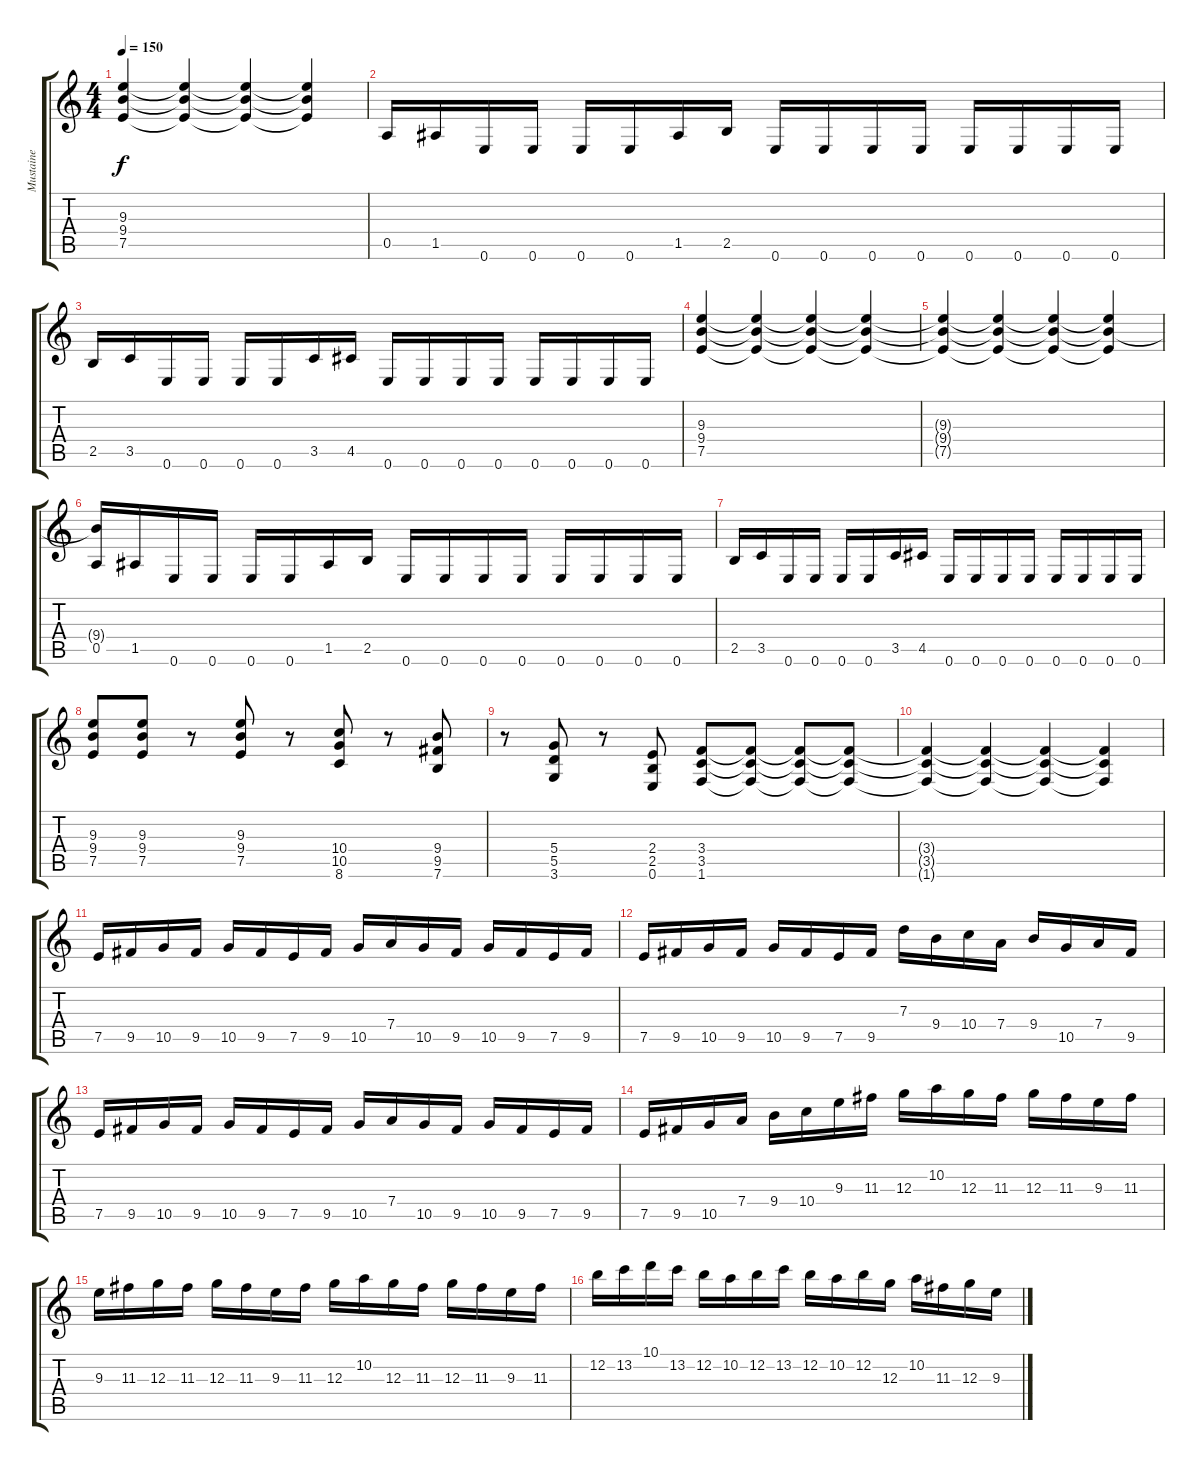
\track ("Mustaine" "Mustaine") {instrument overdrivenguitar}
\staff {score tabs}
\tuning (E4 B3 G3 D3 A2 E2) {hide}
\ts (4 4)
\tempo 150
\clef g2
\ks c
(9.3{t} 9.4{t} 7.5{t}).4{dy f} (9.3{t} 9.4{t} 7.5{t}).4 (9.3{t} 9.4{t} 7.5{t}).4 (9.3{t} 9.4{t} 7.5{t}).4 |
0.5.16 1.5.16 0.6.16 0.6.16 0.6.16 0.6.16 1.5.16 2.5.16 0.6.16 0.6.16 0.6.16 0.6.16 0.6.16 0.6.16 0.6.16 0.6.16 |
2.5.16 3.5.16 0.6.16 0.6.16 0.6.16 0.6.16 3.5.16 4.5.16 0.6.16 0.6.16 0.6.16 0.6.16 0.6.16 0.6.16 0.6.16 0.6.16 |
(9.3 9.4 7.5).4 (9.3{t} 9.4{t} 7.5{t}).4 (9.3{t} 9.4{t} 7.5{t}).4 (9.3{t} 9.4{t} 7.5{t}).4 |
(9.3{t} 9.4{t} 7.5{t}).4 (9.3{t} 9.4{t} 7.5{t}).4 (9.3{t} 9.4{t} 7.5{t}).4 (9.3{t} 9.4{t} 7.5{t}).4 |
(9.4{t} 0.5).16 1.5.16 0.6.16 0.6.16 0.6.16 0.6.16 1.5.16 2.5.16 0.6.16 0.6.16 0.6.16 0.6.16 0.6.16 0.6.16 0.6.16 0.6.16 |
2.5.16 3.5.16 0.6.16 0.6.16 0.6.16 0.6.16 3.5.16 4.5.16 0.6.16 0.6.16 0.6.16 0.6.16 0.6.16 0.6.16 0.6.16 0.6.16 |
(9.3 9.4 7.5).8 (9.3 9.4 7.5).8 r.8 (9.3 9.4 7.5).8 r.8 (10.4 10.5 8.6).8 r.8 (9.4 9.5 7.6).8 |
r.8 (5.4 5.5 3.6).8 r.8 (2.4 2.5 0.6).8 (3.4 3.5 1.6).8 (3.4{t} 3.5{t} 1.6{t}).8 (3.4{t} 3.5{t} 1.6{t}).8 (3.4{t} 3.5{t} 1.6{t}).8 |
(3.4{t} 3.5{t} 1.6{t}).4 (3.4{t} 3.5{t} 1.6{t}).4 (3.4{t} 3.5{t} 1.6{t}).4 (3.4{t} 3.5{t} 1.6{t}).4 |
7.5.16 9.5.16 10.5.16 9.5.16 10.5.16 9.5.16 7.5.16 9.5.16 10.5.16 7.4.16 10.5.16 9.5.16 10.5.16 9.5.16 7.5.16 9.5.16 |
7.5.16 9.5.16 10.5.16 9.5.16 10.5.16 9.5.16 7.5.16 9.5.16 7.3.16 9.4.16 10.4.16 7.4.16 9.4.16 10.5.16 7.4.16 9.5.16 |
7.5.16 9.5.16 10.5.16 9.5.16 10.5.16 9.5.16 7.5.16 9.5.16 10.5.16 7.4.16 10.5.16 9.5.16 10.5.16 9.5.16 7.5.16 9.5.16 |
7.5.16 9.5.16 10.5.16 7.4.16 9.4.16 10.4.16 9.3.16 11.3.16 12.3.16 10.2.16 12.3.16 11.3.16 12.3.16 11.3.16 9.3.16 11.3.16 |
9.3.16 11.3.16 12.3.16 11.3.16 12.3.16 11.3.16 9.3.16 11.3.16 12.3.16 10.2.16 12.3.16 11.3.16 12.3.16 11.3.16 9.3.16 11.3.16 |
12.2.16 13.2.16 10.1.16 13.2.16 12.2.16 10.2.16 12.2.16 13.2.16 12.2.16 10.2.16 12.2.16 12.3.16 10.2.16 11.3.16 12.3.16 9.3.16
